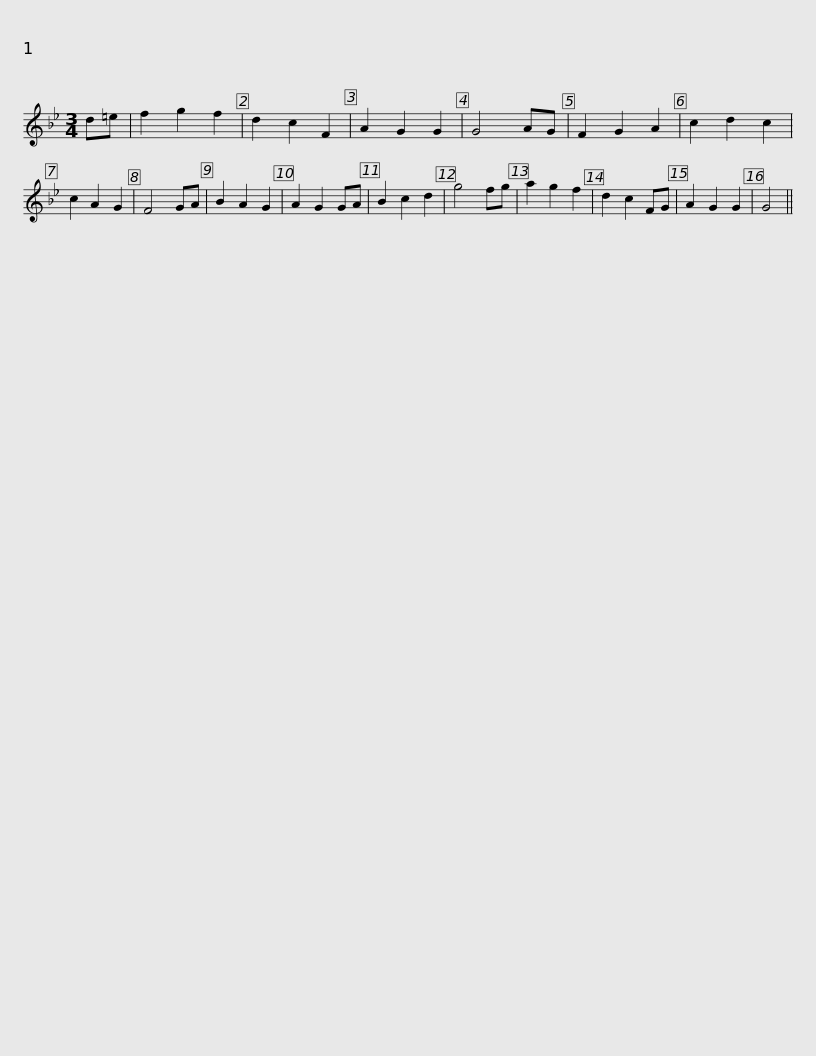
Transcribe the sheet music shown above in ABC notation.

X:1
L:1/8
M:3/4
I:linebreak $
K:Gmin
V:1 treble
V:1
 d=e | f2 g2 f2 | d2 c2 F2 | A2 G2 G2 | G4 AG | %5
 F2 G2 A2 | c2 d2 c2 | c2 A2 G2 | F4 GA | B2 A2 G2 | %10
 A2 G2 GA | B2 c2 d2 | g4 fg |$ a2 g2 f2 | d2 c2 FG | %15
 A2 G2 G2 | G4 || %17
